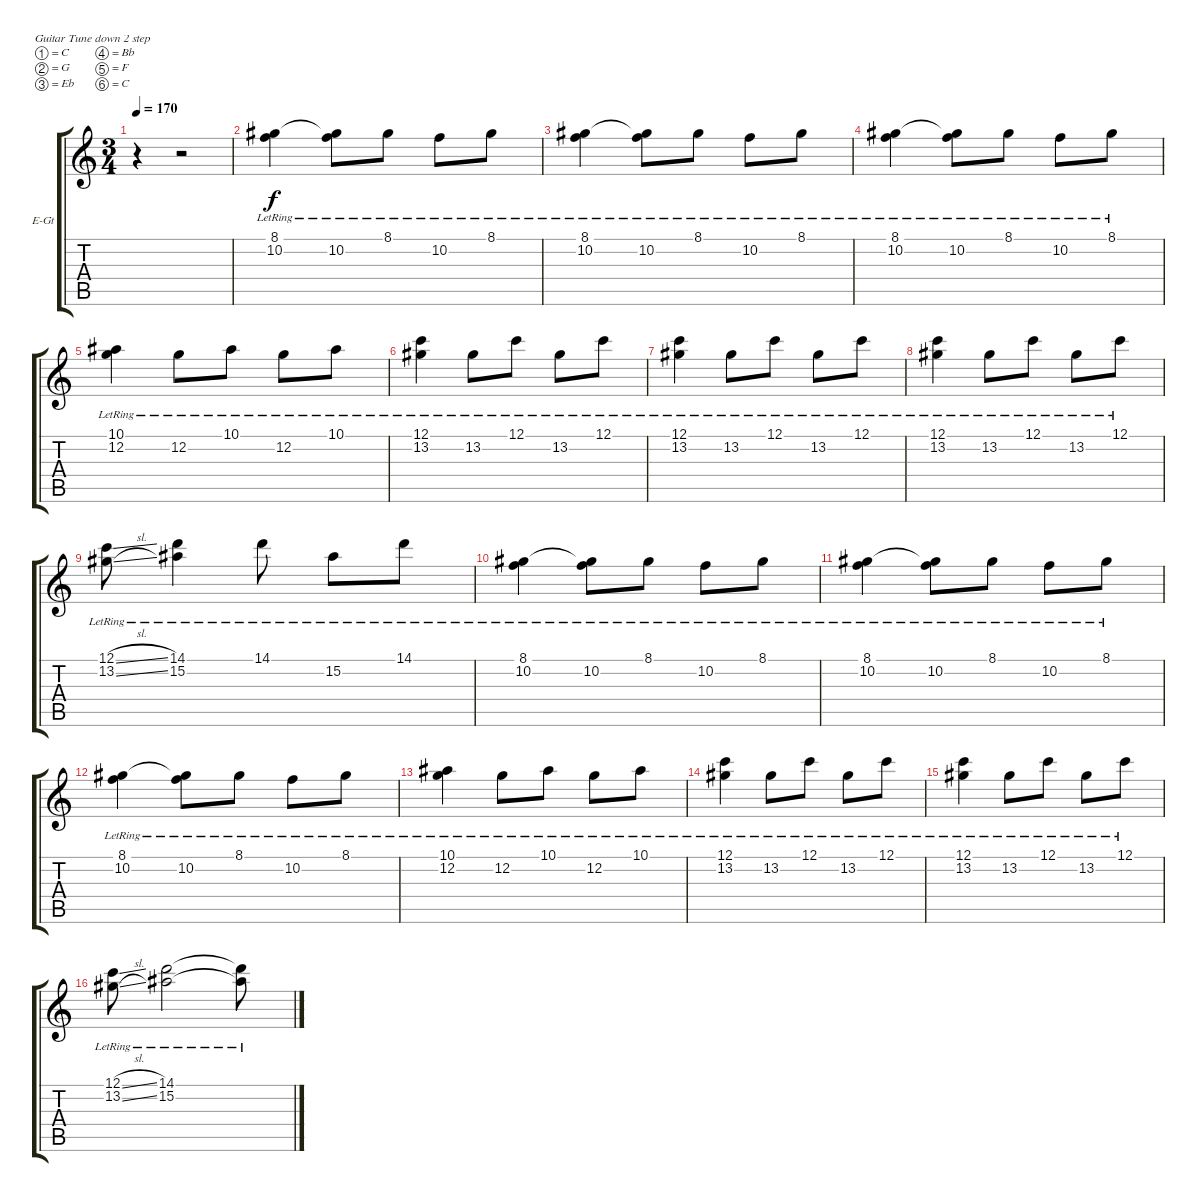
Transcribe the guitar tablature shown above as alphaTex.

\bracketExtendMode groupsimilarinstruments
\firstSystemTrackNameOrientation horizontal
\otherSystemsTrackNameOrientation horizontal
\track ("Guitar1 Clean (Arkadius)" "E-Gt") {instrument electricguitarclean}
\staff {score tabs}
\tuning (C4 G3 Eb3 Bb2 F2 C2)
\ts (3 4)
\tempo 170
\clef g2
\ks c
r.4{dy f} r.2 |
(8.1{lr} 10.2{lr}).4 (8.1{lr t} 10.2{lr}).8 8.1{lr}.8 10.2{lr}.8 8.1{lr}.8 |
(8.1{lr} 10.2{lr}).4 (8.1{lr t} 10.2{lr}).8 8.1{lr}.8 10.2{lr}.8 8.1{lr}.8 |
(8.1{lr} 10.2{lr}).4 (8.1{lr t} 10.2{lr}).8 8.1{lr}.8 10.2{lr}.8 8.1{lr}.8 |
(10.1{lr} 12.2{lr}).4 12.2{lr}.8 10.1{lr}.8 12.2{lr}.8 10.1{lr}.8 |
(12.1{lr} 13.2{lr}).4 13.2{lr}.8 12.1{lr}.8 13.2{lr}.8 12.1{lr}.8 |
(12.1{lr} 13.2{lr}).4 13.2{lr}.8 12.1{lr}.8 13.2{lr}.8 12.1{lr}.8 |
(12.1{lr} 13.2{lr}).4 13.2{lr}.8 12.1{lr}.8 13.2{lr}.8 12.1{lr}.8 |
(12.1{sl lr} 13.2{sl lr}).8 (14.1{lr} 15.2{lr}).4 14.1{lr}.8 15.2{lr}.8 14.1{lr}.8 |
(8.1{lr} 10.2{lr}).4 (8.1{lr t} 10.2{lr}).8 8.1{lr}.8 10.2{lr}.8 8.1{lr}.8 |
(8.1{lr} 10.2{lr}).4 (8.1{lr t} 10.2{lr}).8 8.1{lr}.8 10.2{lr}.8 8.1{lr}.8 |
(8.1{lr} 10.2{lr}).4 (8.1{lr t} 10.2{lr}).8 8.1{lr}.8 10.2{lr}.8 8.1{lr}.8 |
(10.1{lr} 12.2{lr}).4 12.2{lr}.8 10.1{lr}.8 12.2{lr}.8 10.1{lr}.8 |
(12.1{lr} 13.2{lr}).4 13.2{lr}.8 12.1{lr}.8 13.2{lr}.8 12.1{lr}.8 |
(12.1{lr} 13.2{lr}).4 13.2{lr}.8 12.1{lr}.8 13.2{lr}.8 12.1{lr}.8 |
(12.1{sl lr} 13.2{sl lr}).8 (14.1{lr} 15.2{lr}).2 (14.1{lr t} 15.2{lr t}).8
